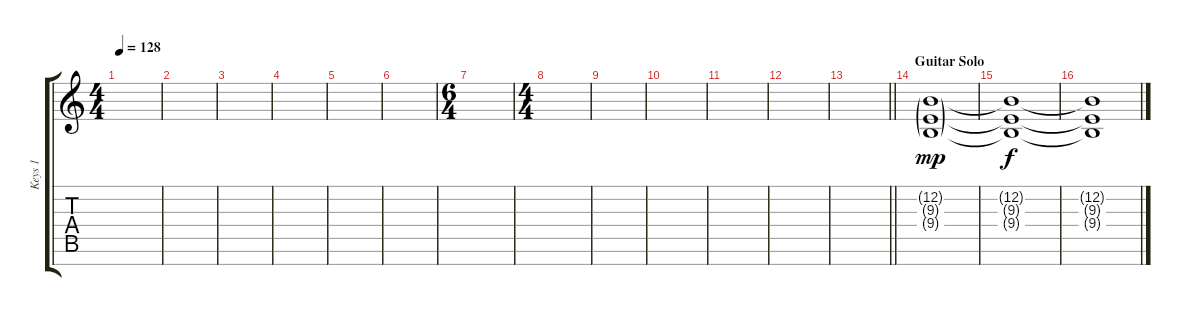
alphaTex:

\track ("Keys 1" "Keys 1") {instrument panflute}
\staff {score tabs}
\tuning (E4 B3 G3 D3 A2 E2 B1) {hide}
\ts (4 4)
\tempo 128
\clef g2
\ks c
|
|
|
|
|
|
\ts (6 4)
|
\ts (4 4)
|
|
|
|
|
\barLineRight lightlight
|
\section ("" "Guitar Solo")
(12.2{g} 9.3{g} 9.4{g}).1{dy mp volume 9 instrument drawbarorgan} |
(12.2{t} 9.3{t} 9.4{t}).1{dy f} |
(12.2{t} 9.3{t} 9.4{t}).1
